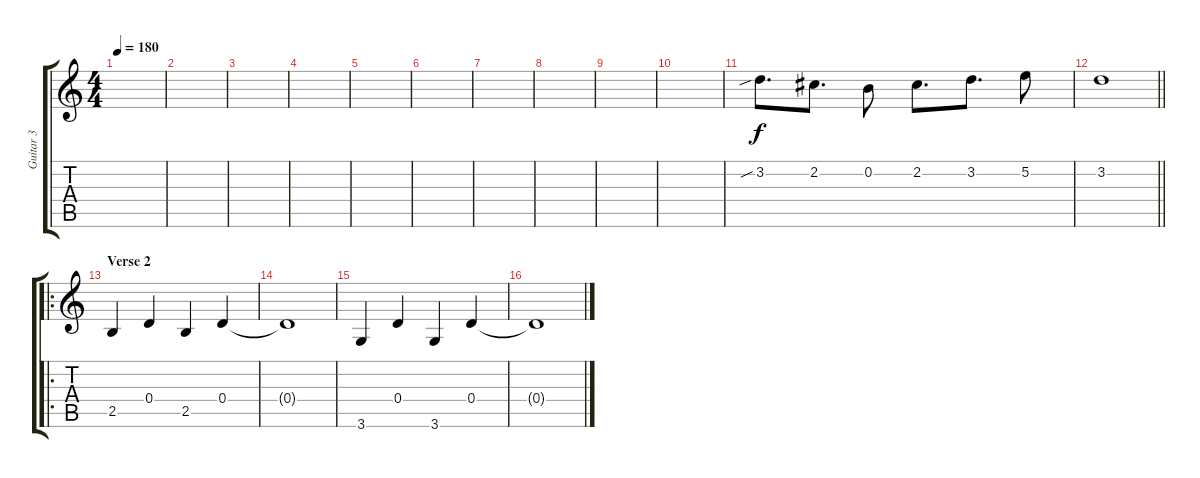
\track ("Guitar 3" "Guitar 3") {instrument electricguitarclean}
\staff {score tabs}
\tuning (E4 B3 G3 D3 A2 E2) {hide}
\ts (4 4)
\tempo 180
\clef g2
\ks c
|
|
|
|
|
|
|
|
|
|
3.2{sib}.8{d instrument acousticguitarsteel} 2.2.8{d} 0.2.8 2.2.8{d} 3.2.8{d} 5.2.8 |
\barLineRight lightlight
3.2.1 |
\ro
\section ("" "Verse 2")
2.5.4{volume 16 instrument electricguitarclean} 0.4.4 2.5.4 0.4.4 |
0.4{t}.1 |
3.6.4 0.4.4 3.6.4 0.4.4 |
0.4{t}.1
